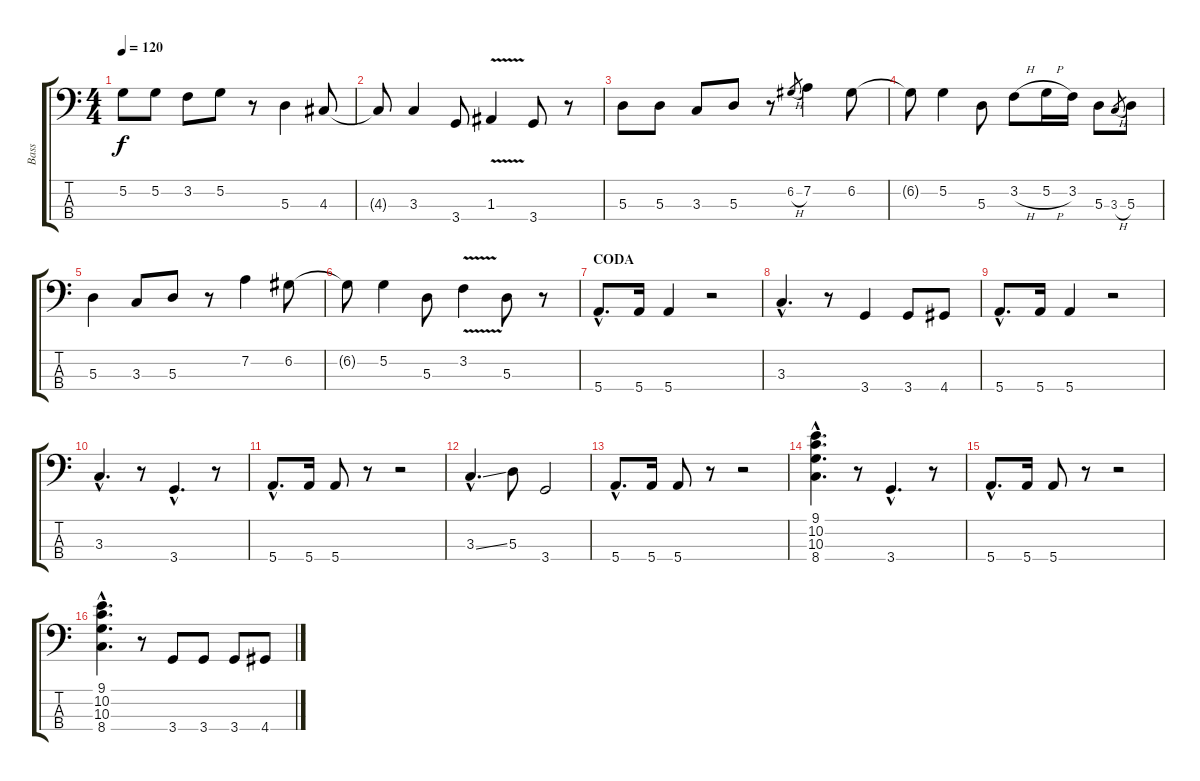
\track ("Bass" "Bass") {instrument electricbassfinger}
\staff {score tabs}
\tuning (G2 D2 A1 E1) {hide}
\ts (4 4)
\tempo 120
\clef f4
\ks c
5.2.8{dy f} 5.2.8 3.2.8 5.2.8 r.8 5.3.4 4.3.8 |
4.3{t}.8 3.3.4 3.4.8 1.3{v}.4 3.4.8 r.8 |
5.3.8 5.3.8 3.3.8 5.3.8 r.8 6.2{h}.8{gr} 7.2.4 6.2.8 |
6.2{t}.8 5.2.4 5.3.8 3.2{h}.8 5.2{h}.16 3.2.16 5.3.8 3.3{h}.8{gr} 5.3.8 |
5.3.4 3.3.8 5.3.8 r.8 7.2.4 6.2.8 |
6.2{t}.8 5.2.4 5.3.8 3.2{v}.4 5.3.8 r.8 |
\section ("" "CODA")
5.4{hac}.8{d} 5.4.16 5.4.4 r.2 |
3.3{hac}.4{d} r.8 3.4.4 3.4.8 4.4.8 |
5.4{hac}.8{d} 5.4.16 5.4.4 r.2 |
3.3{hac}.4{d} r.8 3.4{hac}.4{d} r.8 |
5.4{hac}.8{d} 5.4.16 5.4.8 r.8 r.2 |
3.3{ss hac}.4{d} 5.3.8 3.4.2 |
5.4{hac}.8{d} 5.4.16 5.4.8 r.8 r.2 |
(9.1{hac} 10.2{hac} 10.3{hac} 8.4{hac}).4{d} r.8 3.4{hac}.4{d} r.8 |
5.4{hac}.8{d} 5.4.16 5.4.8 r.8 r.2 |
(9.1{hac} 10.2{hac} 10.3{hac} 8.4{hac}).4{d} r.8 3.4.8 3.4.8 3.4.8 4.4.8
